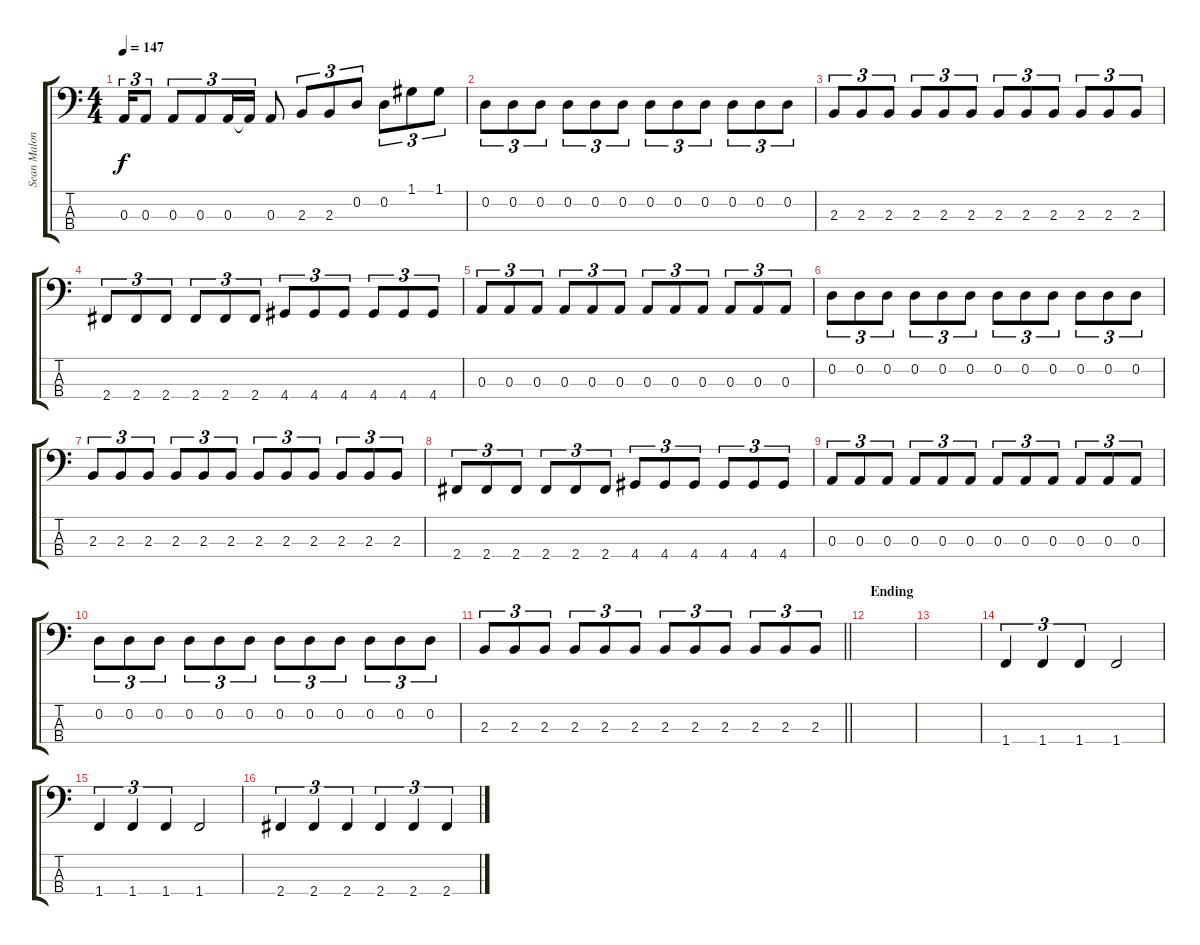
\track ("Sean Malone" "Sean Malon") {instrument fretlessbass}
\staff {score tabs}
\tuning (G2 D2 A1 E1) {hide}
\ts (4 4)
\tempo 147
\clef f4
\ks c
0.3.16{tu (3 2) dy f} 0.3.8{tu (3 2)} 0.3.8{tu (3 2)} 0.3.8{tu (3 2)} 0.3.16{tu (3 2)} 0.3{t}.16{tu (3 2)} 0.3.8 2.3.8{tu (3 2)} 2.3.8{tu (3 2)} 0.2.8{tu (3 2)} 0.2.8{tu (3 2)} 1.1.8{tu (3 2)} 1.1.8{tu (3 2)} |
0.2.8{tu (3 2)} 0.2.8{tu (3 2)} 0.2.8{tu (3 2)} 0.2.8{tu (3 2)} 0.2.8{tu (3 2)} 0.2.8{tu (3 2)} 0.2.8{tu (3 2)} 0.2.8{tu (3 2)} 0.2.8{tu (3 2)} 0.2.8{tu (3 2)} 0.2.8{tu (3 2)} 0.2.8{tu (3 2)} |
2.3.8{tu (3 2)} 2.3.8{tu (3 2)} 2.3.8{tu (3 2)} 2.3.8{tu (3 2)} 2.3.8{tu (3 2)} 2.3.8{tu (3 2)} 2.3.8{tu (3 2)} 2.3.8{tu (3 2)} 2.3.8{tu (3 2)} 2.3.8{tu (3 2)} 2.3.8{tu (3 2)} 2.3.8{tu (3 2)} |
2.4.8{tu (3 2)} 2.4.8{tu (3 2)} 2.4.8{tu (3 2)} 2.4.8{tu (3 2)} 2.4.8{tu (3 2)} 2.4.8{tu (3 2)} 4.4.8{tu (3 2)} 4.4.8{tu (3 2)} 4.4.8{tu (3 2)} 4.4.8{tu (3 2)} 4.4.8{tu (3 2)} 4.4.8{tu (3 2)} |
0.3.8{tu (3 2)} 0.3.8{tu (3 2)} 0.3.8{tu (3 2)} 0.3.8{tu (3 2)} 0.3.8{tu (3 2)} 0.3.8{tu (3 2)} 0.3.8{tu (3 2)} 0.3.8{tu (3 2)} 0.3.8{tu (3 2)} 0.3.8{tu (3 2)} 0.3.8{tu (3 2)} 0.3.8{tu (3 2)} |
0.2.8{tu (3 2)} 0.2.8{tu (3 2)} 0.2.8{tu (3 2)} 0.2.8{tu (3 2)} 0.2.8{tu (3 2)} 0.2.8{tu (3 2)} 0.2.8{tu (3 2)} 0.2.8{tu (3 2)} 0.2.8{tu (3 2)} 0.2.8{tu (3 2)} 0.2.8{tu (3 2)} 0.2.8{tu (3 2)} |
2.3.8{tu (3 2)} 2.3.8{tu (3 2)} 2.3.8{tu (3 2)} 2.3.8{tu (3 2)} 2.3.8{tu (3 2)} 2.3.8{tu (3 2)} 2.3.8{tu (3 2)} 2.3.8{tu (3 2)} 2.3.8{tu (3 2)} 2.3.8{tu (3 2)} 2.3.8{tu (3 2)} 2.3.8{tu (3 2)} |
2.4.8{tu (3 2)} 2.4.8{tu (3 2)} 2.4.8{tu (3 2)} 2.4.8{tu (3 2)} 2.4.8{tu (3 2)} 2.4.8{tu (3 2)} 4.4.8{tu (3 2)} 4.4.8{tu (3 2)} 4.4.8{tu (3 2)} 4.4.8{tu (3 2)} 4.4.8{tu (3 2)} 4.4.8{tu (3 2)} |
0.3.8{tu (3 2)} 0.3.8{tu (3 2)} 0.3.8{tu (3 2)} 0.3.8{tu (3 2)} 0.3.8{tu (3 2)} 0.3.8{tu (3 2)} 0.3.8{tu (3 2)} 0.3.8{tu (3 2)} 0.3.8{tu (3 2)} 0.3.8{tu (3 2)} 0.3.8{tu (3 2)} 0.3.8{tu (3 2)} |
0.2.8{tu (3 2)} 0.2.8{tu (3 2)} 0.2.8{tu (3 2)} 0.2.8{tu (3 2)} 0.2.8{tu (3 2)} 0.2.8{tu (3 2)} 0.2.8{tu (3 2)} 0.2.8{tu (3 2)} 0.2.8{tu (3 2)} 0.2.8{tu (3 2)} 0.2.8{tu (3 2)} 0.2.8{tu (3 2)} |
\barLineRight lightlight
2.3.8{tu (3 2)} 2.3.8{tu (3 2)} 2.3.8{tu (3 2)} 2.3.8{tu (3 2)} 2.3.8{tu (3 2)} 2.3.8{tu (3 2)} 2.3.8{tu (3 2)} 2.3.8{tu (3 2)} 2.3.8{tu (3 2)} 2.3.8{tu (3 2)} 2.3.8{tu (3 2)} 2.3.8{tu (3 2)} |
\section ("" "Ending")
|
|
1.4.4{tu (3 2)} 1.4.4{tu (3 2)} 1.4.4{tu (3 2)} 1.4.2 |
1.4.4{tu (3 2)} 1.4.4{tu (3 2)} 1.4.4{tu (3 2)} 1.4.2 |
2.4.4{tu (3 2)} 2.4.4{tu (3 2)} 2.4.4{tu (3 2)} 2.4.4{tu (3 2)} 2.4.4{tu (3 2)} 2.4.4{tu (3 2)}
